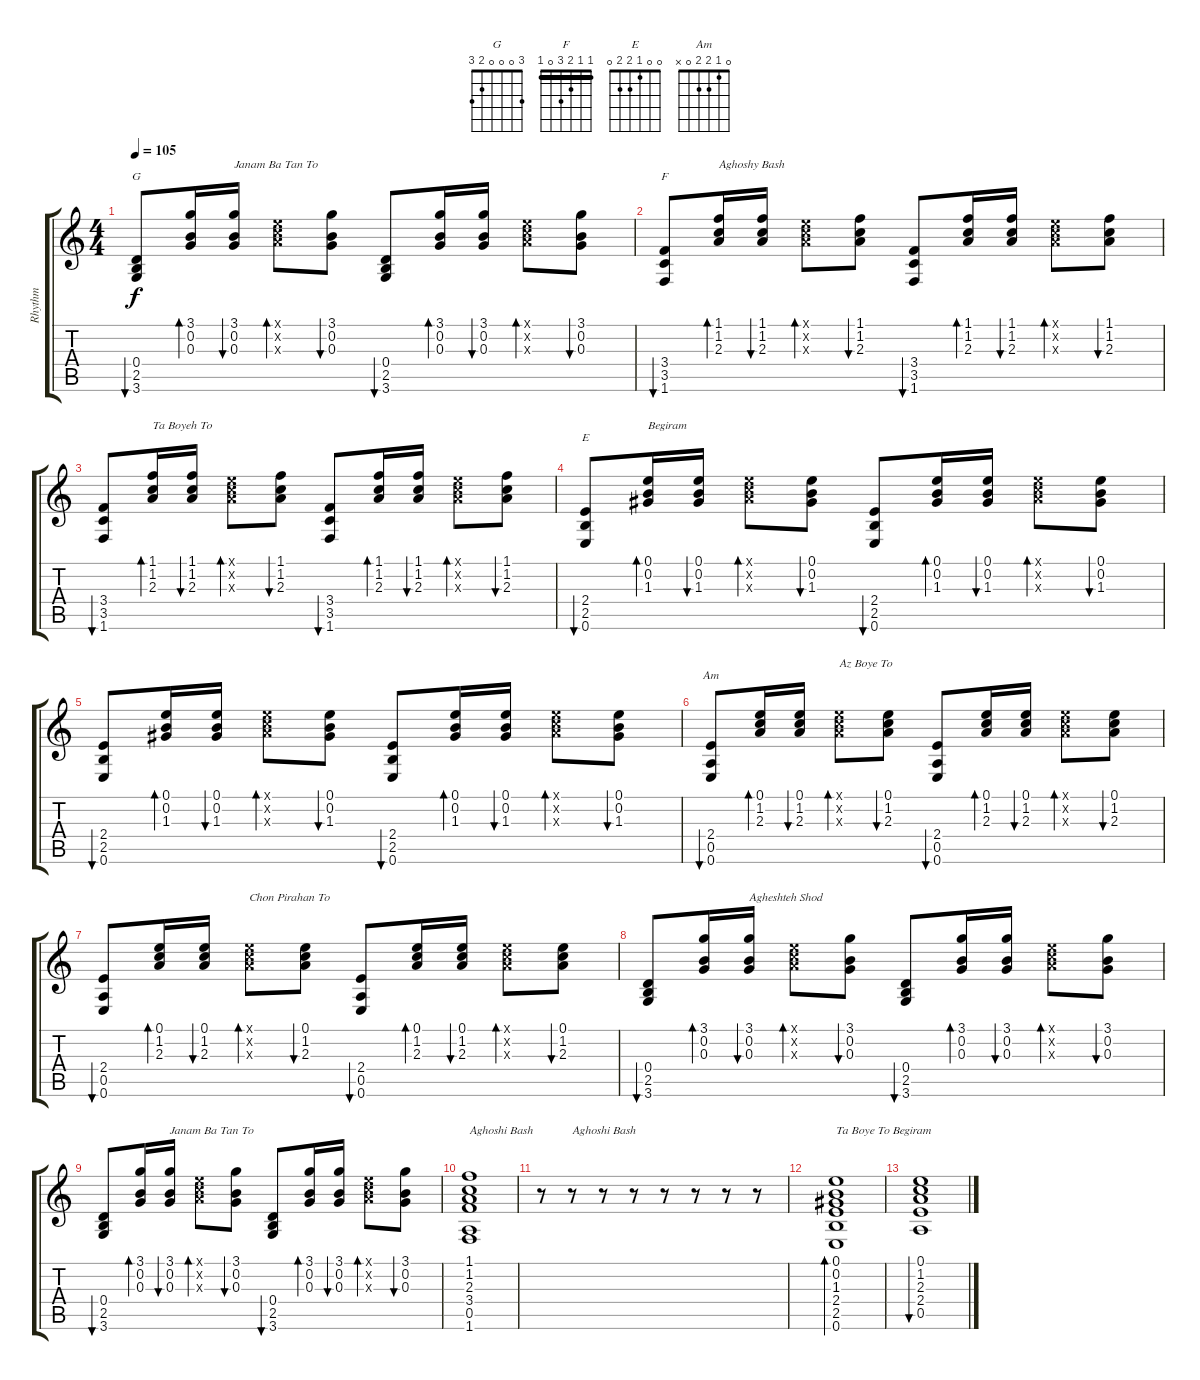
\track ("Rhythm" "Rhythm") {instrument acousticguitarnylon}
\staff {score tabs}
\tuning (E4 B3 G3 D3 A2 E2) {hide}
\chord ("G" 3 0 0 0 2 3)
\chord ("F" 1 1 2 3 0 1) {barre 1}
\chord ("E" 0 0 1 2 2 0)
\chord ("Am" 0 1 2 2 0 x)
\ts (4 4)
\tempo 105
\clef g2
\ks aminor
(0.4 2.5 3.6).8{bu 60 ch "G" dy f} (3.1 0.2 0.3).16{bd 60} (3.1 0.2 0.3).16{bu 60 txt "Janam Ba Tan To"} (0.1{x} 1.2{x} 2.3{x}).8{bd 60} (3.1 0.2 0.3).8{bu 60} (0.4 2.5 3.6).8{bu 60} (3.1 0.2 0.3).16{bd 60} (3.1 0.2 0.3).16{bu 60} (0.1{x} 1.2{x} 2.3{x}).8{bd 60} (3.1 0.2 0.3).8{bu 60} |
(3.4 3.5 1.6).8{bu 60 ch "F"} (1.1 1.2 2.3).16{bd 60 txt "Aghoshy Bash"} (1.1 1.2 2.3).16{bu 60} (0.1{x} 1.2{x} 2.3{x}).8{bd 60} (1.1 1.2 2.3).8{bu 60} (3.4 3.5 1.6).8{bu 60} (1.1 1.2 2.3).16{bd 60} (1.1 1.2 2.3).16{bu 60} (0.1{x} 1.2{x} 2.3{x}).8{bd 60} (1.1 1.2 2.3).8{bu 60} |
(3.4 3.5 1.6).8{bu 60} (1.1 1.2 2.3).16{bd 60 txt "Ta Boyeh To"} (1.1 1.2 2.3).16{bu 60} (0.1{x} 1.2{x} 2.3{x}).8{bd 60} (1.1 1.2 2.3).8{bu 60} (3.4 3.5 1.6).8{bu 60} (1.1 1.2 2.3).16{bd 60} (1.1 1.2 2.3).16{bu 60} (0.1{x} 1.2{x} 2.3{x}).8{bd 60} (1.1 1.2 2.3).8{bu 60} |
(2.4 2.5 0.6).8{bu 60 ch "E"} (0.1 0.2 1.3).16{bd 60 txt "Begiram"} (0.1 0.2 1.3).16{bu 60} (0.1{x} 1.2{x} 2.3{x}).8{bd 60} (0.1 0.2 1.3).8{bu 60} (2.4 2.5 0.6).8{bu 60} (0.1 0.2 1.3).16{bd 60} (0.1 0.2 1.3).16{bu 60} (0.1{x} 1.2{x} 2.3{x}).8{bd 60} (0.1 0.2 1.3).8{bu 60} |
(2.4 2.5 0.6).8{bu 60} (0.1 0.2 1.3).16{bd 60} (0.1 0.2 1.3).16{bu 60} (0.1{x} 1.2{x} 2.3{x}).8{bd 60} (0.1 0.2 1.3).8{bu 60} (2.4 2.5 0.6).8{bu 60} (0.1 0.2 1.3).16{bd 60} (0.1 0.2 1.3).16{bu 60} (0.1{x} 1.2{x} 2.3{x}).8{bd 60} (0.1 0.2 1.3).8{bu 60} |
(2.4 0.5 0.6).8{bu 60 ch "Am"} (0.1 1.2 2.3).16{bd 60} (0.1 1.2 2.3).16{bu 60} (0.1{x} 1.2{x} 2.3{x}).8{bd 60 txt "Az Boye To"} (0.1 1.2 2.3).8{bu 60} (2.4 0.5 0.6).8{bu 60} (0.1 1.2 2.3).16{bd 60} (0.1 1.2 2.3).16{bu 60} (0.1{x} 1.2{x} 2.3{x}).8{bd 60} (0.1 1.2 2.3).8{bu 60} |
(2.4 0.5 0.6).8{bu 60} (0.1 1.2 2.3).16{bd 60} (0.1 1.2 2.3).16{bu 60} (0.1{x} 1.2{x} 2.3{x}).8{bd 60 txt "Chon Pirahan To"} (0.1 1.2 2.3).8{bu 60} (2.4 0.5 0.6).8{bu 60} (0.1 1.2 2.3).16{bd 60} (0.1 1.2 2.3).16{bu 60} (0.1{x} 1.2{x} 2.3{x}).8{bd 60} (0.1 1.2 2.3).8{bu 60} |
(0.4 2.5 3.6).8{bu 60} (3.1 0.2 0.3).16{bd 60} (3.1 0.2 0.3).16{bu 60 txt "Agheshteh Shod"} (0.1{x} 1.2{x} 2.3{x}).8{bd 60} (3.1 0.2 0.3).8{bu 60} (0.4 2.5 3.6).8{bu 60} (3.1 0.2 0.3).16{bd 60} (3.1 0.2 0.3).16{bu 60} (0.1{x} 1.2{x} 2.3{x}).8{bd 60} (3.1 0.2 0.3).8{bu 60} |
(0.4 2.5 3.6).8{bu 60} (3.1 0.2 0.3).16{bd 60} (3.1 0.2 0.3).16{bu 60 txt "Janam Ba Tan To"} (0.1{x} 1.2{x} 2.3{x}).8{bd 60} (3.1 0.2 0.3).8{bu 60} (0.4 2.5 3.6).8{bu 60} (3.1 0.2 0.3).16{bd 60} (3.1 0.2 0.3).16{bu 60} (0.1{x} 1.2{x} 2.3{x}).8{bd 60} (3.1 0.2 0.3).8{bu 60} |
(1.1 1.2 2.3 3.4 0.5 1.6).1{txt "Aghoshi Bash"} |
r.8 r.8{txt "Aghoshi Bash"} r.8 r.8 r.8 r.8 r.8 r.8 |
(0.1 0.2 1.3 2.4 2.5 0.6).1{bd 120 txt "Ta Boye To Begiram"} |
(0.1 1.2 2.3 2.4 0.5).1{bu 240}
